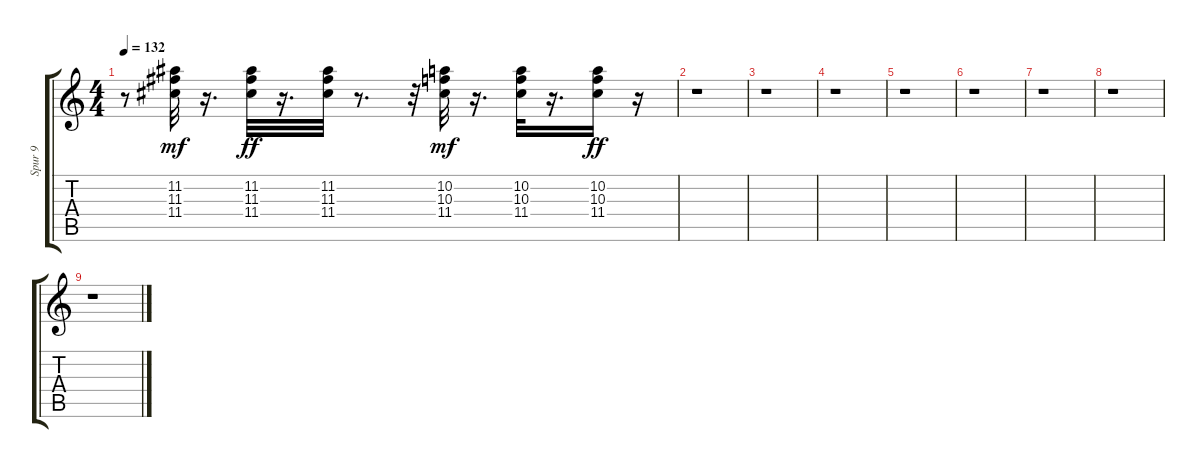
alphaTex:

\track ("Spur 9" "Spur 9") {instrument acousticguitarsteel}
\staff {score tabs}
\tuning (E4 B3 G3 D3 A2 E2) {hide}
\ts (4 4)
\tempo 132
\clef g2
\ks c
r.8{dy ff} (11.2 11.3 11.4).32{dy mf} r.16{d} (11.2 11.3 11.4).32{dy ff} r.16{d} (11.2 11.3 11.4).32 r.8{d} r.32 (10.2 10.3 11.4).32{dy mf} r.16{d} (10.2 10.3 11.4).32 r.16{d} (10.2 10.3 11.4).16{dy ff} r.16 |
r.1 |
r.1 |
r.1 |
r.1 |
r.1 |
r.1 |
r.1 |
r.1
